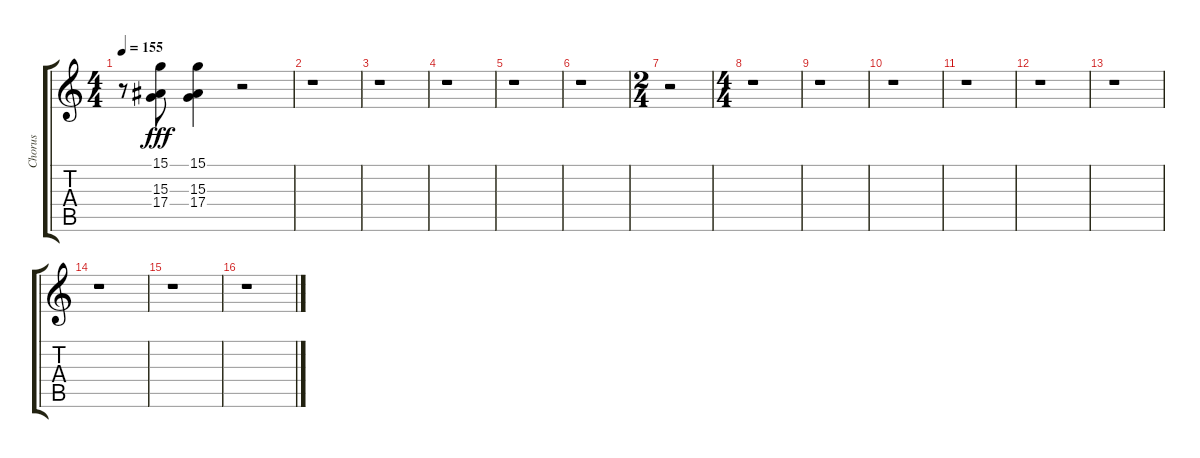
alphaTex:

\track ("Chorus" "Chorus") {instrument synthbrass1}
\staff {score tabs}
\tuning (E4 B3 G3 D3 A2 E2) {hide}
\ts (4 4)
\tempo 155
\clef g2
\ks c
r.8{dy fff} (15.1 15.3 17.4).8 (15.1 15.3 17.4).4 r.2 |
r.1 |
r.1 |
r.1 |
r.1 |
r.1 |
\ts (2 4)
r.2 |
\ts (4 4)
r.1 |
r.1 |
r.1 |
r.1 |
r.1 |
r.1 |
r.1 |
r.1 |
r.1
